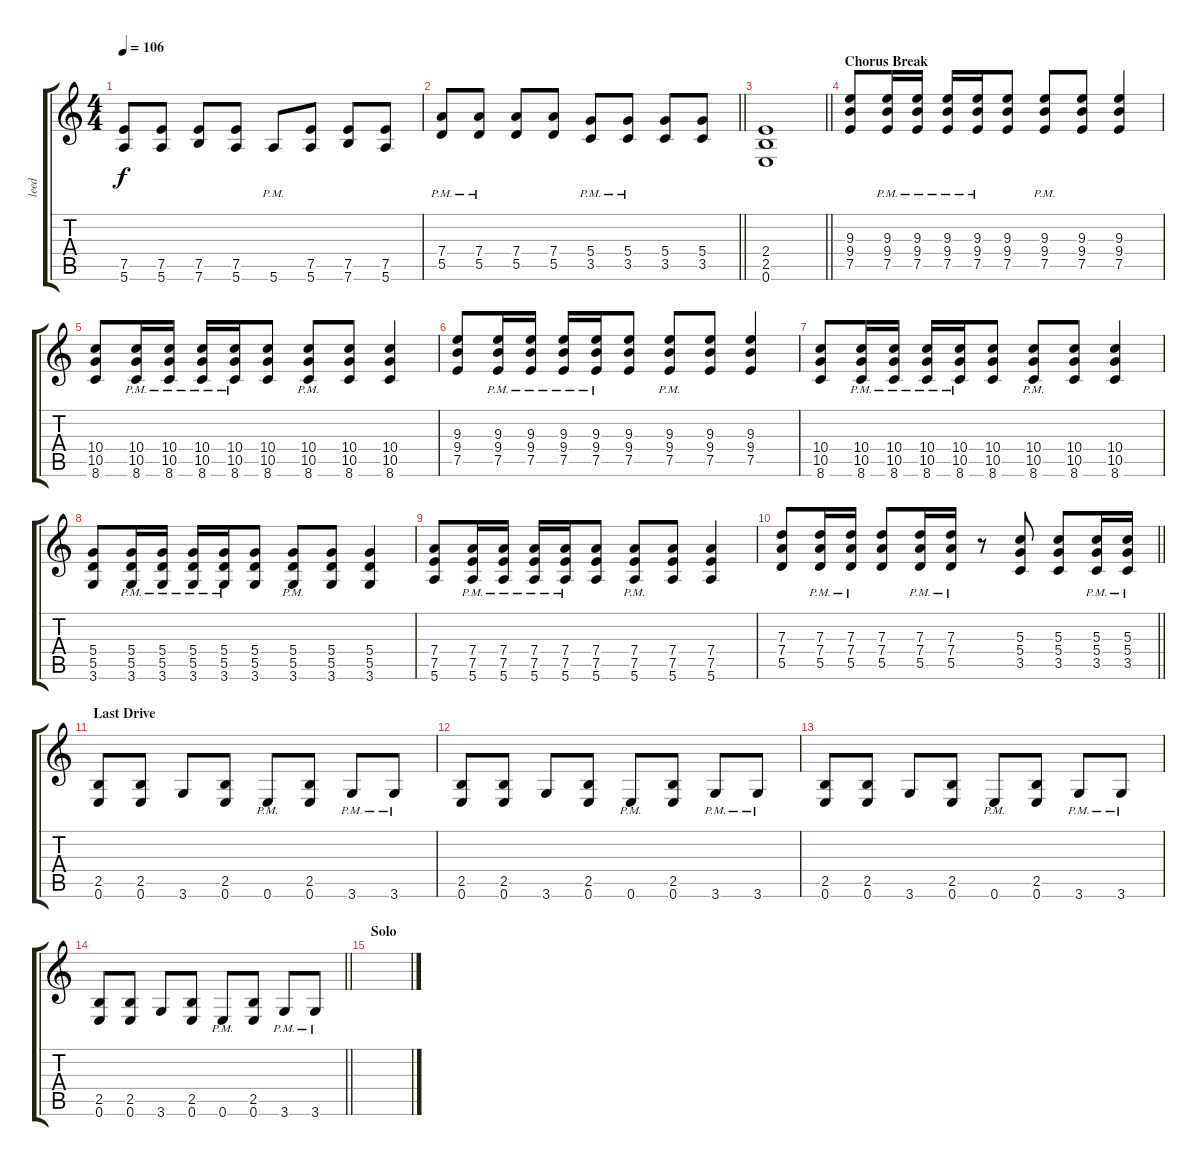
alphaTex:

\track ("leed" "leed") {instrument overdrivenguitar}
\staff {score tabs}
\tuning (E4 B3 G3 D3 A2 E2) {hide}
\ts (4 4)
\tempo 106
\clef g2
\ks c
(7.5 5.6).8{dy f} (7.5 5.6).8 (7.5 7.6).8 (7.5 5.6).8 5.6{pm}.8 (7.5 5.6).8 (7.5 7.6).8 (7.5 5.6).8 |
\barLineRight lightlight
(7.4{pm} 5.5{pm}).8 (7.4{pm} 5.5{pm}).8 (7.4 5.5).8 (7.4 5.5).8 (5.4{pm} 3.5{pm}).8 (5.4{pm} 3.5{pm}).8 (5.4 3.5).8 (5.4 3.5).8 |
\barLineRight lightlight
(2.4 2.5 0.6).1 |
\section ("" "Chorus Break")
(9.3 9.4 7.5).8 (9.3{pm} 9.4{pm} 7.5{pm}).16 (9.3{pm} 9.4{pm} 7.5{pm}).16 (9.3{pm} 9.4{pm} 7.5{pm}).16 (9.3{pm} 9.4{pm} 7.5{pm}).16 (9.3 9.4 7.5).8 (9.3{pm} 9.4{pm} 7.5{pm}).8 (9.3 9.4 7.5).8 (9.3 9.4 7.5).4 |
(10.4 10.5 8.6).8 (10.4{pm} 10.5{pm} 8.6{pm}).16 (10.4{pm} 10.5{pm} 8.6{pm}).16 (10.4{pm} 10.5{pm} 8.6{pm}).16 (10.4{pm} 10.5{pm} 8.6{pm}).16 (10.4 10.5 8.6).8 (10.4{pm} 10.5{pm} 8.6{pm}).8 (10.4 10.5 8.6).8 (10.4 10.5 8.6).4 |
(9.3 9.4 7.5).8 (9.3{pm} 9.4{pm} 7.5{pm}).16 (9.3{pm} 9.4{pm} 7.5{pm}).16 (9.3{pm} 9.4{pm} 7.5{pm}).16 (9.3{pm} 9.4{pm} 7.5{pm}).16 (9.3 9.4 7.5).8 (9.3{pm} 9.4{pm} 7.5{pm}).8 (9.3 9.4 7.5).8 (9.3 9.4 7.5).4 |
(10.4 10.5 8.6).8 (10.4{pm} 10.5{pm} 8.6{pm}).16 (10.4{pm} 10.5{pm} 8.6{pm}).16 (10.4{pm} 10.5{pm} 8.6{pm}).16 (10.4{pm} 10.5{pm} 8.6{pm}).16 (10.4 10.5 8.6).8 (10.4{pm} 10.5{pm} 8.6{pm}).8 (10.4 10.5 8.6).8 (10.4 10.5 8.6).4 |
(5.4 5.5 3.6).8 (5.4{pm} 5.5{pm} 3.6{pm}).16 (5.4{pm} 5.5{pm} 3.6{pm}).16 (5.4{pm} 5.5{pm} 3.6{pm}).16 (5.4{pm} 5.5{pm} 3.6{pm}).16 (5.4 5.5 3.6).8 (5.4{pm} 5.5{pm} 3.6{pm}).8 (5.4 5.5 3.6).8 (5.4 5.5 3.6).4 |
(7.4 7.5 5.6).8 (7.4{pm} 7.5{pm} 5.6{pm}).16 (7.4{pm} 7.5{pm} 5.6{pm}).16 (7.4{pm} 7.5{pm} 5.6{pm}).16 (7.4{pm} 7.5{pm} 5.6{pm}).16 (7.4 7.5 5.6).8 (7.4{pm} 7.5{pm} 5.6{pm}).8 (7.4 7.5 5.6).8 (7.4 7.5 5.6).4 |
\barLineRight lightlight
(7.3 7.4 5.5).8 (7.3{pm} 7.4{pm} 5.5{pm}).16 (7.3{pm} 7.4{pm} 5.5{pm}).16 (7.3 7.4 5.5).8 (7.3{pm} 7.4{pm} 5.5{pm}).16 (7.3{pm} 7.4{pm} 5.5{pm}).16 r.8 (5.3 5.4 3.5).8 (5.3 5.4 3.5).8 (5.3{pm} 5.4{pm} 3.5{pm}).16 (5.3{pm} 5.4{pm} 3.5{pm}).16 |
\section ("" "Last Drive")
(2.5 0.6).8 (2.5 0.6).8 3.6.8 (2.5 0.6).8 0.6{pm}.8 (2.5 0.6).8 3.6{pm}.8 3.6{pm}.8 |
(2.5 0.6).8 (2.5 0.6).8 3.6.8 (2.5 0.6).8 0.6{pm}.8 (2.5 0.6).8 3.6{pm}.8 3.6{pm}.8 |
(2.5 0.6).8 (2.5 0.6).8 3.6.8 (2.5 0.6).8 0.6{pm}.8 (2.5 0.6).8 3.6{pm}.8 3.6{pm}.8 |
\barLineRight lightlight
(2.5 0.6).8 (2.5 0.6).8 3.6.8 (2.5 0.6).8 0.6{pm}.8 (2.5 0.6).8 3.6{pm}.8 3.6{pm}.8 |
\section ("" "Solo")
